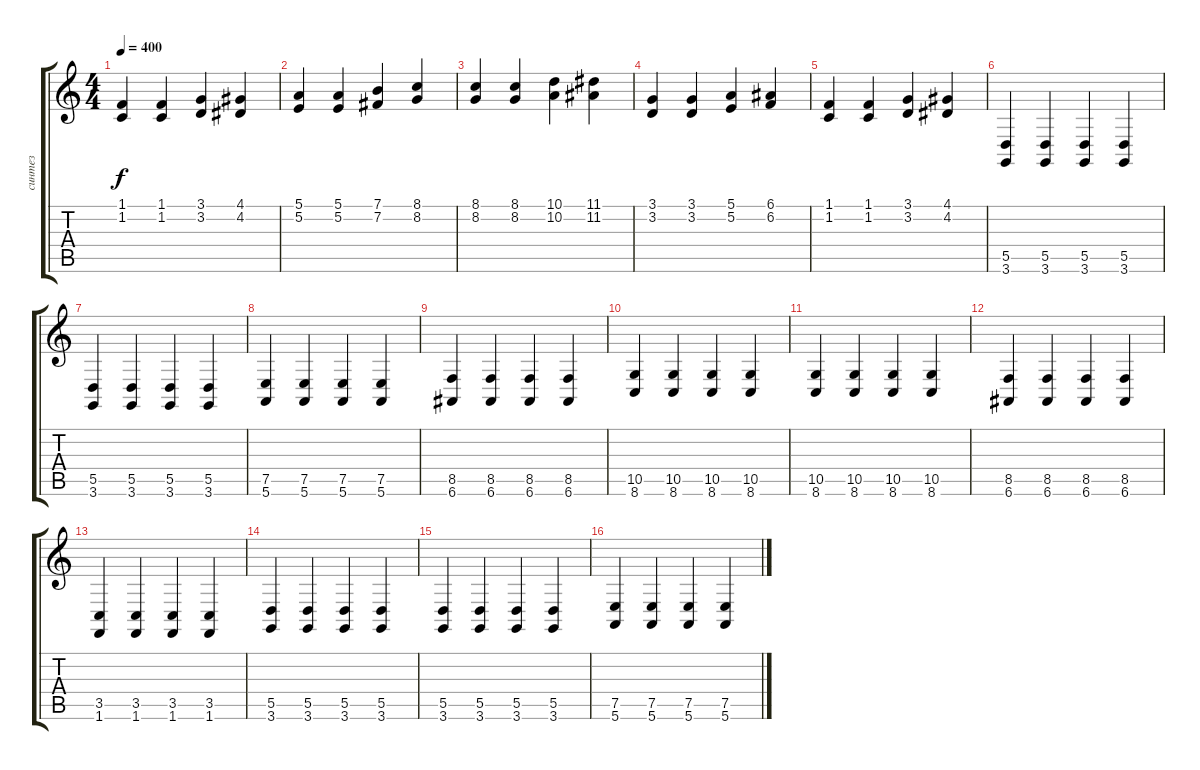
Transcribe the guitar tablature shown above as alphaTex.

\track ("синтез" "синтез") {instrument lead5charang}
\staff {score tabs}
\tuning (E4 B3 G3 D3 A2 E2) {hide}
\ts (4 4)
\tempo 400
\clef g2
\ks c
(1.1 1.2).4{dy f} (1.1 1.2).4 (3.1 3.2).4 (4.1 4.2).4 |
(5.1 5.2).4 (5.1 5.2).4 (7.1 7.2).4 (8.1 8.2).4 |
(8.1 8.2).4 (8.1 8.2).4 (10.1 10.2).4 (11.1 11.2).4 |
(3.1 3.2).4 (3.1 3.2).4 (5.1 5.2).4 (6.1 6.2).4 |
(1.1 1.2).4 (1.1 1.2).4 (3.1 3.2).4 (4.1 4.2).4 |
(5.5 3.6).4 (5.5 3.6).4 (5.5 3.6).4 (5.5 3.6).4 |
(5.5 3.6).4 (5.5 3.6).4 (5.5 3.6).4 (5.5 3.6).4 |
(7.5 5.6).4 (7.5 5.6).4 (7.5 5.6).4 (7.5 5.6).4 |
(8.5 6.6).4 (8.5 6.6).4 (8.5 6.6).4 (8.5 6.6).4 |
(10.5 8.6).4 (10.5 8.6).4 (10.5 8.6).4 (10.5 8.6).4 |
(10.5 8.6).4 (10.5 8.6).4 (10.5 8.6).4 (10.5 8.6).4 |
(8.5 6.6).4 (8.5 6.6).4 (8.5 6.6).4 (8.5 6.6).4 |
(3.5 1.6).4 (3.5 1.6).4 (3.5 1.6).4 (3.5 1.6).4 |
(5.5 3.6).4 (5.5 3.6).4 (5.5 3.6).4 (5.5 3.6).4 |
(5.5 3.6).4 (5.5 3.6).4 (5.5 3.6).4 (5.5 3.6).4 |
(7.5 5.6).4 (7.5 5.6).4 (7.5 5.6).4 (7.5 5.6).4
